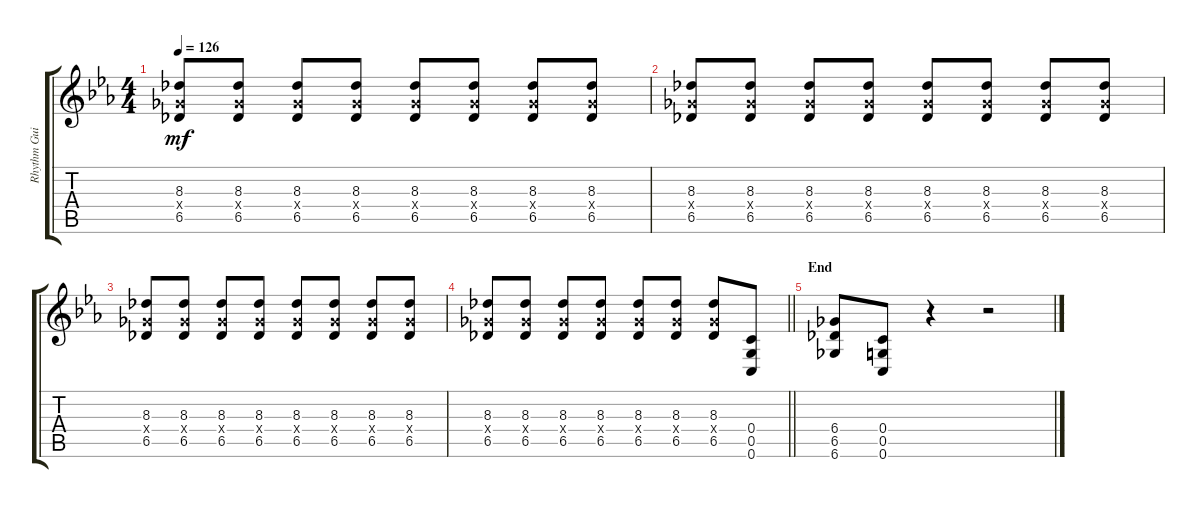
\track ("Rhythm Guitar" "Rhythm Gui") {instrument distortionguitar}
\staff {score tabs}
\tuning (D4 A3 F3 C3 G2 C2) {hide}
\ts (4 4)
\tempo 126
\clef g2
\ks cminor
(8.3 6.4{x} 6.5).8{dy mf} (8.3 6.4{x} 6.5).8 (8.3 6.4{x} 6.5).8 (8.3 6.4{x} 6.5).8 (8.3 6.4{x} 6.5).8 (8.3 6.4{x} 6.5).8 (8.3 6.4{x} 6.5).8 (8.3 6.4{x} 6.5).8 |
(8.3 6.4{x} 6.5).8 (8.3 6.4{x} 6.5).8 (8.3 6.4{x} 6.5).8 (8.3 6.4{x} 6.5).8 (8.3 6.4{x} 6.5).8 (8.3 6.4{x} 6.5).8 (8.3 6.4{x} 6.5).8 (8.3 6.4{x} 6.5).8 |
(8.3 6.4{x} 6.5).8 (8.3 6.4{x} 6.5).8 (8.3 6.4{x} 6.5).8 (8.3 6.4{x} 6.5).8 (8.3 6.4{x} 6.5).8 (8.3 6.4{x} 6.5).8 (8.3 6.4{x} 6.5).8 (8.3 6.4{x} 6.5).8 |
\barLineRight lightlight
(8.3 6.4{x} 6.5).8 (8.3 6.4{x} 6.5).8 (8.3 6.4{x} 6.5).8 (8.3 6.4{x} 6.5).8 (8.3 6.4{x} 6.5).8 (8.3 6.4{x} 6.5).8 (8.3 6.4{x} 6.5).8 (0.4 0.5 0.6).8 |
\section ("" "End")
(6.4 6.5 6.6).8 (0.4 0.5 0.6).8 r.4 r.2
